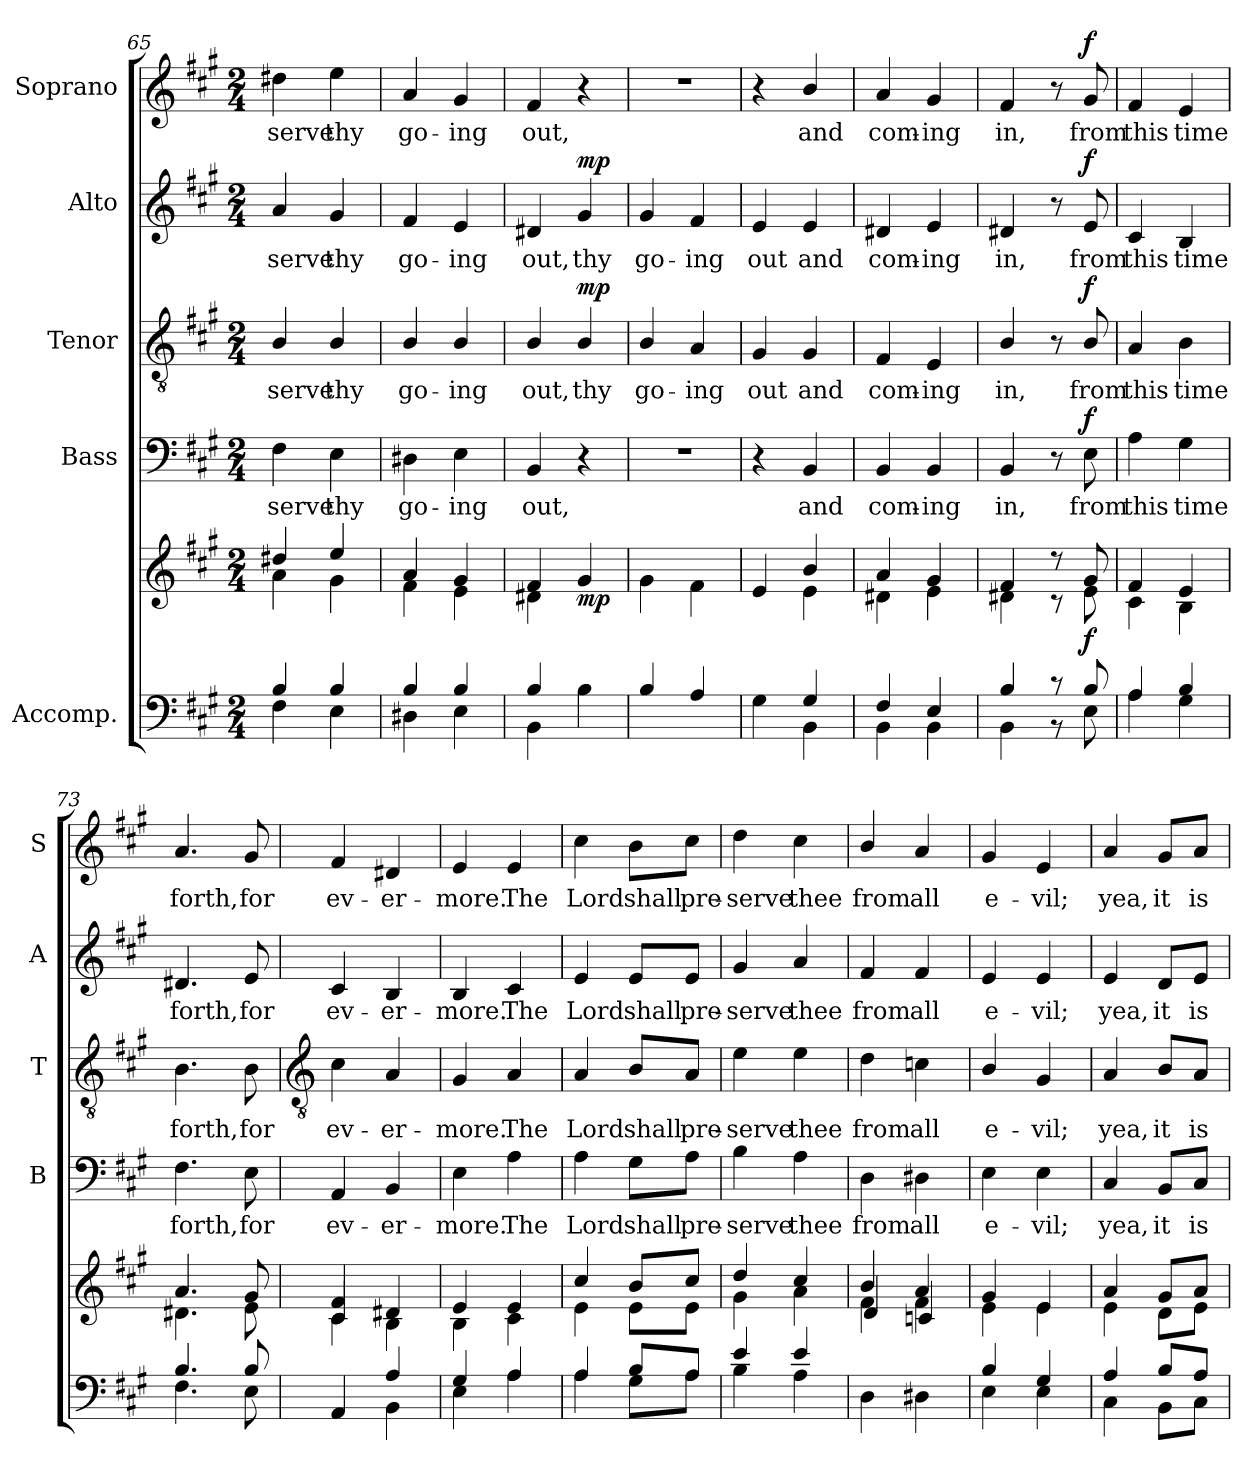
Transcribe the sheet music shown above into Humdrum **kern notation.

**kern	**kern	**dynam	**kern	**text	**dynam	**kern	**text	**dynam	**kern	**text	**dynam	**kern	**text	**dynam
*part5	*part5	*part5	*part4	*part4	*part4	*part3	*part3	*part3	*part2	*part2	*part2	*part1	*part1	*part1
*staff6	*staff5	*staff5/6	*staff4	*staff4	*staff4	*staff3	*staff3	*staff3	*staff2	*staff2	*staff2	*staff1	*staff1	*staff1
*I"Accomp.	*	*	*I"Bass	*	*	*I"Tenor	*	*	*I"Alto	*	*	*I"Soprano	*	*
*	*	*	*I'B	*	*	*I'T	*	*	*I'A	*	*	*I'S	*	*
*clefF4	*clefG2	*	*clefF4	*	*	*clefGv2	*	*	*clefG2	*	*	*clefG2	*	*
*k[f#c#g#]	*k[f#c#g#]	*	*k[f#c#g#]	*	*	*k[f#c#g#]	*	*	*k[f#c#g#]	*	*	*k[f#c#g#]	*	*
*A:	*A:	*	*A:	*	*	*A:	*	*	*A:	*	*	*A:	*	*
*M2/4	*M2/4	*	*M2/4	*	*	*M2/4	*	*	*M2/4	*	*	*M2/4	*	*
=65	=65	=65	=65	=65	=65	=65	=65	=65	=65	=65	=65	=65	=65	=65
*^	*^	*	*	*	*	*	*	*	*	*	*	*	*	*
!	!	!	!	!	!	!LO:LY:b	!	!	!LO:LY:b	!	!	!LO:LY:b	!	!	!LO:LY:b	!
4B	4F#	4dd#X	4a\	.	4F#	-serve	.	4B/	-serve	.	4a	-serve	.	4dd#X	-serve	.
!	!	!	!	!	!	!LO:LY:b	!	!	!LO:LY:b	!	!	!LO:LY:b	!	!	!LO:LY:b	!
4B	4E	4ee	4g#\	.	4E	thy	.	4B/	thy	.	4g#	thy	.	4ee	thy	.
=66	=66	=66	=66	=66	=66	=66	=66	=66	=66	=66	=66	=66	=66	=66	=66	=66
!	!	!	!	!	!	!LO:LY:b	!	!	!LO:LY:b	!	!	!LO:LY:b	!	!	!LO:LY:b	!
4B	4D#X	4a	4f#	.	4D#X	go-	.	4B/	go-	.	4f#	go-	.	4a	go-	.
!	!	!	!	!	!	!LO:LY:b	!	!	!LO:LY:b	!	!	!LO:LY:b	!	!	!LO:LY:b	!
4B	4E	4g#	4e	.	4E	-ing	.	4B/	-ing	.	4e	-ing	.	4g#	-ing	.
=67	=67	=67	=67	=67	=67	=67	=67	=67	=67	=67	=67	=67	=67	=67	=67	=67
!	!	!	!	!	!	!LO:LY:b	!	!	!LO:LY:b	!	!	!LO:LY:b	!	!	!LO:LY:b	!
4B	4BB\	4f#	4d#X	.	4BB	out,	.	4B/	out,	.	4d#X	out,	.	4f#	out,	.
!	!	!	!	!LO:DY:b	!	!	!	!	!LO:LY:b	!LO:DY:b	!	!LO:LY:b	!LO:DY:b	!	!	!
4B	4ryy	4ryy	4g#	mp	4r	.	.	4B/	thy	mp	4g#	thy	mp	4r	.	.
=68	=68	=68	=68	=68	=68	=68	=68	=68	=68	=68	=68	=68	=68	=68	=68	=68
!	!LO:N:vis=1	!LO:N:vis=1	!	!	!LO:N:vis=1	!	!	!	!LO:LY:b	!	!	!LO:LY:b	!	!LO:N:vis=1	!	!
4B	2ryy	2ryy	4g#	.	2r	.	.	4B/	go-	.	4g#	go-	.	2r	.	.
!	!	!	!	!	!	!	!	!	!LO:LY:b	!	!	!LO:LY:b	!	!	!	!
4A	.	.	4f#	.	.	.	.	4A	-ing	.	4f#	-ing	.	.	.	.
=69	=69	=69	=69	=69	=69	=69	=69	=69	=69	=69	=69	=69	=69	=69	=69	=69
!	!	!	!	!	!	!	!	!	!LO:LY:b	!	!	!LO:LY:b	!	!	!	!
4G#	4ryy	4ryy	4e	.	4r	.	.	4G#	out	.	4e	out	.	4r	.	.
!	!	!	!	!	!	!LO:LY:b	!	!	!LO:LY:b	!	!	!LO:LY:b	!	!	!LO:LY:b	!
4G#	4BB\	4b/	4e	.	4BB	and	.	4G#	and	.	4e	and	.	4b/	and	.
=70	=70	=70	=70	=70	=70	=70	=70	=70	=70	=70	=70	=70	=70	=70	=70	=70
!	!	!	!	!	!	!LO:LY:b	!	!	!LO:LY:b	!	!	!LO:LY:b	!	!	!LO:LY:b	!
4F#	4BB\	4a	4d#X	.	4BB	com-	.	4F#	com-	.	4d#X	com-	.	4a	com-	.
!	!	!	!	!	!	!LO:LY:b	!	!	!LO:LY:b	!	!	!LO:LY:b	!	!	!LO:LY:b	!
4E	4BB\	4g#	4e	.	4BB	-ing	.	4E	-ing	.	4e	-ing	.	4g#	-ing	.
=71	=71	=71	=71	=71	=71	=71	=71	=71	=71	=71	=71	=71	=71	=71	=71	=71
!	!	!	!	!	!	!LO:LY:b	!	!	!LO:LY:b	!	!	!LO:LY:b	!	!	!LO:LY:b	!
4B	4BB\	4f#	4d#X	.	4BB	in,	.	4B/	in,	.	4d#X	in,	.	4f#	in,	.
8r	8r	8r	8r	.	8r	.	.	8r	.	.	8r	.	.	8r	.	.
!	!	!	!	!LO:DY:b	!	!LO:LY:b	!LO:DY:b	!	!LO:LY:b	!LO:DY:b	!	!LO:LY:b	!LO:DY:b	!	!LO:LY:b	!LO:DY:b
8B	8E	8g#	8e	f	8E	from	f	8B/	from	f	8e	from	f	8g#	from	f
=72	=72	=72	=72	=72	=72	=72	=72	=72	=72	=72	=72	=72	=72	=72	=72	=72
!	!	!	!	!	!	!LO:LY:b	!	!	!LO:LY:b	!	!	!LO:LY:b	!	!	!LO:LY:b	!
4A	4A	4f#	4c#	.	4A	this	.	4A	this	.	4c#	this	.	4f#	this	.
!	!	!	!	!	!	!LO:LY:b	!	!	!LO:LY:b	!	!	!LO:LY:b	!	!	!LO:LY:b	!
4B	4G#	4e	4B	.	4G#	time	.	4B	time	.	4B	time	.	4e	time	.
=73	=73	=73	=73	=73	=73	=73	=73	=73	=73	=73	=73	=73	=73	=73	=73	=73
!	!	!	!	!	!	!LO:LY:b	!	!	!LO:LY:b	!	!	!LO:LY:b	!	!	!LO:LY:b	!
4.B	4.F#	4.a	4.d#X	.	4.F#	forth,	.	4.B	forth,	.	4.d#X	forth,	.	4.a	forth,	.
!	!	!	!	!	!	!LO:LY:b	!	!	!LO:LY:b	!	!	!LO:LY:b	!	!	!LO:LY:b	!
8B	8E	8g#	8e	.	8E	for	.	8B	for	.	8e	for	.	8g#	for	.
*	*	*v	*v	*	*	*	*	*	*	*	*	*	*	*	*	*
!!LO:LB:g=z
=74	=74	=74	=74	=74	=74	=74	=74	=74	=74	=74	=74	=74	=74	=74	=74
*	*	*	*	*	*	*	*clefGv2	*	*	*	*	*	*	*	*
*	*	*^	*	*	*	*	*	*	*	*	*	*	*	*	*
*	*	*	*^	*	*	*	*	*	*	*	*	*	*	*	*	*
!	!	!	!	!	!	!	!LO:LY:b	!	!	!LO:LY:b	!	!	!LO:LY:b	!	!	!LO:LY:b	!
4ryy	4AA	4f#	4c#	4c#	.	4AA	ev-	.	4c#	ev-	.	4c#	ev-	.	4f#	ev-	.
!	!	!	!	!	!	!	!LO:LY:b	!	!	!LO:LY:b	!	!	!LO:LY:b	!	!	!LO:LY:b	!
4A	4BB\	4d#X	4B	4ryy	.	4BB	-er-	.	4A	-er-	.	4B	-er-	.	4d#X	-er-	.
=75	=75	=75	=75	=75	=75	=75	=75	=75	=75	=75	=75	=75	=75	=75	=75	=75	=75
!	!	!	!	!	!	!	!LO:LY:b	!	!	!LO:LY:b	!	!	!LO:LY:b	!	!	!LO:LY:b	!
*	*	*	*v	*v	*	*	*	*	*	*	*	*	*	*	*	*	*
4G#	4E	4e	4B	.	4E	-more.	.	4G#	-more.	.	4B	-more.	.	4e	-more.	.
!	!	!	!	!	!	!LO:LY:b	!	!	!LO:LY:b	!	!	!LO:LY:b	!	!	!LO:LY:b	!
4A	4A	4e	4c#	.	4A	The	.	4A	The	.	4c#	The	.	4e	The	.
=76	=76	=76	=76	=76	=76	=76	=76	=76	=76	=76	=76	=76	=76	=76	=76	=76
!	!	!	!	!	!	!LO:LY:b	!	!	!LO:LY:b	!	!	!LO:LY:b	!	!	!LO:LY:b	!
4A	4A	4cc#/	4e	.	4A	Lord	.	4A	Lord	.	4e	Lord	.	4cc#	Lord	.
!	!	!	!	!	!	!LO:LY:b	!	!	!LO:LY:b	!	!	!LO:LY:b	!	!	!LO:LY:b	!
8BL	8G#L	8b/L	8eL	.	8G#\L	shall	.	8B/L	shall	.	8e/L	shall	.	8b\L	shall	.
!	!	!	!	!	!	!LO:LY:b	!	!	!LO:LY:b	!	!	!LO:LY:b	!	!	!LO:LY:b	!
8AJ	8AJ	8cc#/J	8eJ	.	8A\J	pre-	.	8A/J	pre-	.	8e/J	pre-	.	8cc#\J	pre-	.
=77	=77	=77	=77	=77	=77	=77	=77	=77	=77	=77	=77	=77	=77	=77	=77	=77
!	!	!	!	!	!	!LO:LY:b	!	!	!LO:LY:b	!	!	!LO:LY:b	!	!	!LO:LY:b	!
4e	4B	4dd/	4g#	.	4B	-serve	.	4e	-serve	.	4g#	-serve	.	4dd	-serve	.
!	!	!	!	!	!	!LO:LY:b	!	!	!LO:LY:b	!	!	!LO:LY:b	!	!	!LO:LY:b	!
4e	4A	4cc#/	4a	.	4A	thee	.	4e	thee	.	4a	thee	.	4cc#	thee	.
=78	=78	=78	=78	=78	=78	=78	=78	=78	=78	=78	=78	=78	=78	=78	=78	=78
*	*	*	*^	*	*	*	*	*	*	*	*	*	*	*	*	*
!	!	!	!	!	!	!	!LO:LY:b	!	!	!LO:LY:b	!	!	!LO:LY:b	!	!	!LO:LY:b	!
*v	*v	*	*	*	*	*	*	*	*	*	*	*	*	*	*	*	*
4D	4b/	4f#	4d	.	4D	from	.	4d	from	.	4f#	from	.	4b/	from	.
!	!	!	!	!	!	!LO:LY:b	!	!	!LO:LY:b	!	!	!LO:LY:b	!	!	!LO:LY:b	!
4D#X	4a	4f#	4cn	.	4D#X	all	.	4cn	all	.	4f#	all	.	4a	all	.
=79	=79	=79	=79	=79	=79	=79	=79	=79	=79	=79	=79	=79	=79	=79	=79	=79
*^	*	*	*	*	*	*	*	*	*	*	*	*	*	*	*	*
!	!	!	!	!	!	!	!LO:LY:b	!	!	!LO:LY:b	!	!	!LO:LY:b	!	!	!LO:LY:b	!
*	*	*	*v	*v	*	*	*	*	*	*	*	*	*	*	*	*	*
4B	4E	4g#	4e	.	4E	e-	.	4B/	e-	.	4e	e-	.	4g#	e-	.
!	!	!	!	!	!	!LO:LY:b	!	!	!LO:LY:b	!	!	!LO:LY:b	!	!	!LO:LY:b	!
4G#	4E	4e	4e	.	4E	-vil;	.	4G#	-vil;	.	4e	-vil;	.	4e	-vil;	.
=80	=80	=80	=80	=80	=80	=80	=80	=80	=80	=80	=80	=80	=80	=80	=80	=80
!	!	!	!	!	!	!LO:LY:b	!	!	!LO:LY:b	!	!	!LO:LY:b	!	!	!LO:LY:b	!
4A	4C#\	4a	4e	.	4C#	yea,	.	4A	yea,	.	4e	yea,	.	4a	yea,	.
!	!	!	!	!	!	!LO:LY:b	!	!	!LO:LY:b	!	!	!LO:LY:b	!	!	!LO:LY:b	!
8BL	8BB\L	8g#L	8dL	.	8BB/L	it	.	8B/L	it	.	8d/L	it	.	8g#/L	it	.
!	!	!	!	!	!	!LO:LY:b	!	!	!LO:LY:b	!	!	!LO:LY:b	!	!	!LO:LY:b	!
8AJ	8C#\J	8aJ	8eJ	.	8C#/J	is	.	8A/J	is	.	8e/J	is	.	8a/J	is	.
*v	*v	*	*	*	*	*	*	*	*	*	*	*	*	*	*	*
*	*v	*v	*	*	*	*	*	*	*	*	*	*	*	*	*
=	=	=	=	=	=	=	=	=	=	=	=	=	=	=
*-	*-	*-	*-	*-	*-	*-	*-	*-	*-	*-	*-	*-	*-	*-
